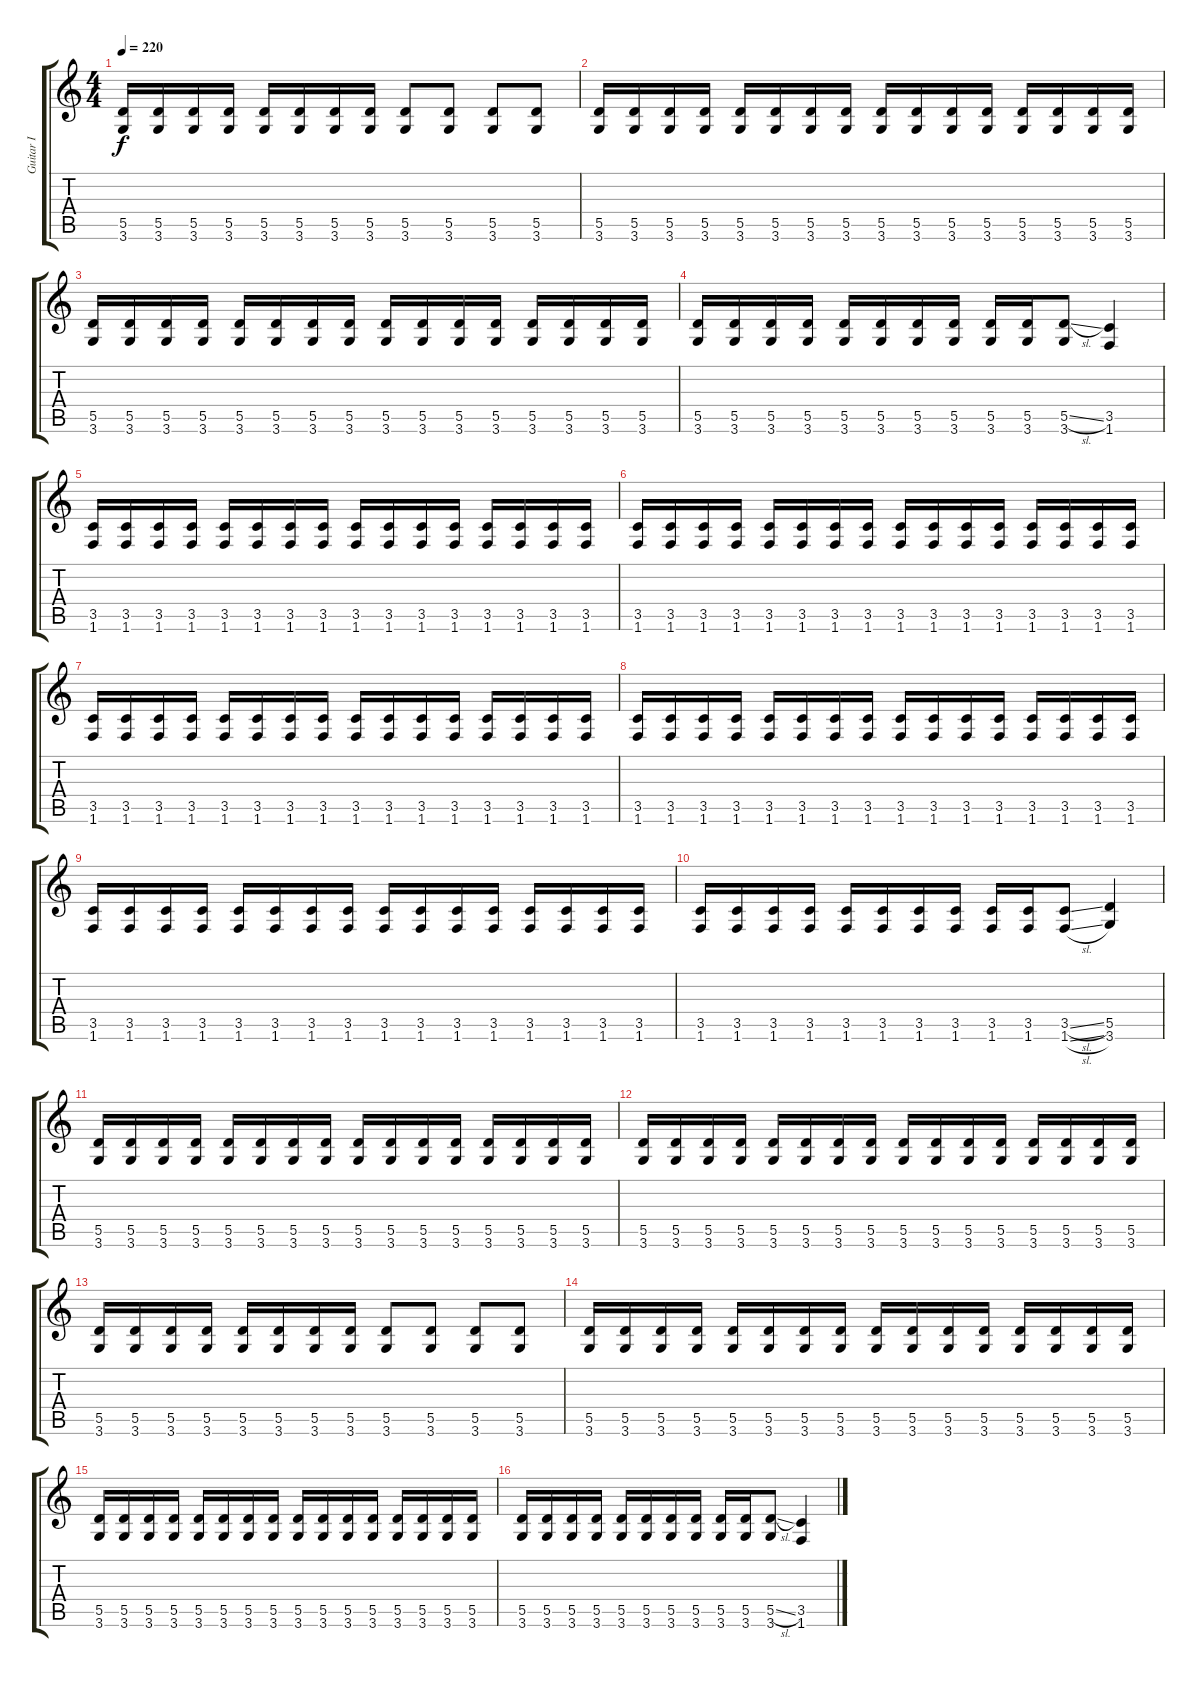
\track ("Guitar I" "Guitar I") {instrument distortionguitar}
\staff {score tabs}
\tuning (E4 B3 G3 D3 A2 E2) {hide}
\ts (4 4)
\tempo 220
\clef g2
\ks c
(5.5 3.6).16{dy f} (5.5 3.6).16 (5.5 3.6).16 (5.5 3.6).16 (5.5 3.6).16 (5.5 3.6).16 (5.5 3.6).16 (5.5 3.6).16 (5.5 3.6).8 (5.5 3.6).8 (5.5 3.6).8 (5.5 3.6).8 |
(5.5 3.6).16 (5.5 3.6).16 (5.5 3.6).16 (5.5 3.6).16 (5.5 3.6).16 (5.5 3.6).16 (5.5 3.6).16 (5.5 3.6).16 (5.5 3.6).16 (5.5 3.6).16 (5.5 3.6).16 (5.5 3.6).16 (5.5 3.6).16 (5.5 3.6).16 (5.5 3.6).16 (5.5 3.6).16 |
(5.5 3.6).16 (5.5 3.6).16 (5.5 3.6).16 (5.5 3.6).16 (5.5 3.6).16 (5.5 3.6).16 (5.5 3.6).16 (5.5 3.6).16 (5.5 3.6).16 (5.5 3.6).16 (5.5 3.6).16 (5.5 3.6).16 (5.5 3.6).16 (5.5 3.6).16 (5.5 3.6).16 (5.5 3.6).16 |
(5.5 3.6).16 (5.5 3.6).16 (5.5 3.6).16 (5.5 3.6).16 (5.5 3.6).16 (5.5 3.6).16 (5.5 3.6).16 (5.5 3.6).16 (5.5 3.6).16 (5.5 3.6).16 (5.5{sl} 3.6).8 (3.5 1.6).4 |
(3.5 1.6).16 (3.5 1.6).16 (3.5 1.6).16 (3.5 1.6).16 (3.5 1.6).16 (3.5 1.6).16 (3.5 1.6).16 (3.5 1.6).16 (3.5 1.6).16 (3.5 1.6).16 (3.5 1.6).16 (3.5 1.6).16 (3.5 1.6).16 (3.5 1.6).16 (3.5 1.6).16 (3.5 1.6).16 |
(3.5 1.6).16 (3.5 1.6).16 (3.5 1.6).16 (3.5 1.6).16 (3.5 1.6).16 (3.5 1.6).16 (3.5 1.6).16 (3.5 1.6).16 (3.5 1.6).16 (3.5 1.6).16 (3.5 1.6).16 (3.5 1.6).16 (3.5 1.6).16 (3.5 1.6).16 (3.5 1.6).16 (3.5 1.6).16 |
(3.5 1.6).16 (3.5 1.6).16 (3.5 1.6).16 (3.5 1.6).16 (3.5 1.6).16 (3.5 1.6).16 (3.5 1.6).16 (3.5 1.6).16 (3.5 1.6).16 (3.5 1.6).16 (3.5 1.6).16 (3.5 1.6).16 (3.5 1.6).16 (3.5 1.6).16 (3.5 1.6).16 (3.5 1.6).16 |
(3.5 1.6).16 (3.5 1.6).16 (3.5 1.6).16 (3.5 1.6).16 (3.5 1.6).16 (3.5 1.6).16 (3.5 1.6).16 (3.5 1.6).16 (3.5 1.6).16 (3.5 1.6).16 (3.5 1.6).16 (3.5 1.6).16 (3.5 1.6).16 (3.5 1.6).16 (3.5 1.6).16 (3.5 1.6).16 |
(3.5 1.6).16 (3.5 1.6).16 (3.5 1.6).16 (3.5 1.6).16 (3.5 1.6).16 (3.5 1.6).16 (3.5 1.6).16 (3.5 1.6).16 (3.5 1.6).16 (3.5 1.6).16 (3.5 1.6).16 (3.5 1.6).16 (3.5 1.6).16 (3.5 1.6).16 (3.5 1.6).16 (3.5 1.6).16 |
(3.5 1.6).16 (3.5 1.6).16 (3.5 1.6).16 (3.5 1.6).16 (3.5 1.6).16 (3.5 1.6).16 (3.5 1.6).16 (3.5 1.6).16 (3.5 1.6).16 (3.5 1.6).16 (3.5{sl} 1.6{sl}).8 (5.5 3.6).4 |
(5.5 3.6).16{volume 12} (5.5 3.6).16 (5.5 3.6).16 (5.5 3.6).16 (5.5 3.6).16 (5.5 3.6).16 (5.5 3.6).16 (5.5 3.6).16 (5.5 3.6).16 (5.5 3.6).16 (5.5 3.6).16 (5.5 3.6).16 (5.5 3.6).16 (5.5 3.6).16 (5.5 3.6).16 (5.5 3.6).16 |
(5.5 3.6).16 (5.5 3.6).16 (5.5 3.6).16 (5.5 3.6).16 (5.5 3.6).16 (5.5 3.6).16 (5.5 3.6).16 (5.5 3.6).16 (5.5 3.6).16 (5.5 3.6).16 (5.5 3.6).16 (5.5 3.6).16 (5.5 3.6).16 (5.5 3.6).16 (5.5 3.6).16 (5.5 3.6).16 |
(5.5 3.6).16 (5.5 3.6).16 (5.5 3.6).16 (5.5 3.6).16 (5.5 3.6).16 (5.5 3.6).16 (5.5 3.6).16 (5.5 3.6).16 (5.5 3.6).8 (5.5 3.6).8 (5.5 3.6).8 (5.5 3.6).8 |
(5.5 3.6).16 (5.5 3.6).16 (5.5 3.6).16 (5.5 3.6).16 (5.5 3.6).16 (5.5 3.6).16 (5.5 3.6).16 (5.5 3.6).16 (5.5 3.6).16 (5.5 3.6).16 (5.5 3.6).16 (5.5 3.6).16 (5.5 3.6).16 (5.5 3.6).16 (5.5 3.6).16 (5.5 3.6).16 |
(5.5 3.6).16 (5.5 3.6).16 (5.5 3.6).16 (5.5 3.6).16 (5.5 3.6).16 (5.5 3.6).16 (5.5 3.6).16 (5.5 3.6).16 (5.5 3.6).16 (5.5 3.6).16 (5.5 3.6).16 (5.5 3.6).16 (5.5 3.6).16 (5.5 3.6).16 (5.5 3.6).16 (5.5 3.6).16 |
(5.5 3.6).16 (5.5 3.6).16 (5.5 3.6).16 (5.5 3.6).16 (5.5 3.6).16 (5.5 3.6).16 (5.5 3.6).16 (5.5 3.6).16 (5.5 3.6).16 (5.5 3.6).16 (5.5{sl} 3.6).8 (3.5 1.6).4
